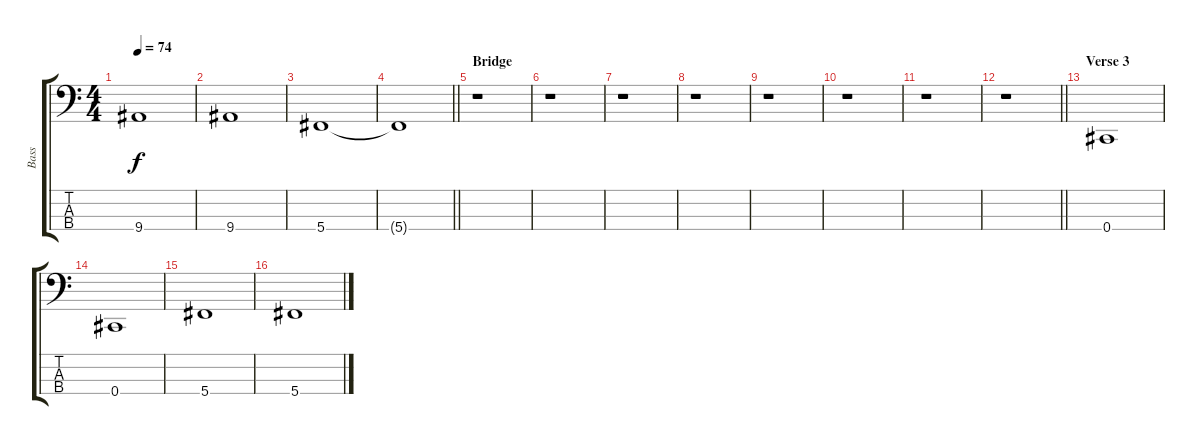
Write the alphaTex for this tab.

\track ("Bass" "Bass") {instrument electricbassfinger}
\staff {score tabs}
\tuning (Gb2 Db2 Ab1 Db1) {hide}
\ts (4 4)
\tempo 74
\clef f4
\ks c
9.4.1{dy f} |
9.4.1 |
5.4.1 |
\barLineRight lightlight
5.4{t}.1 |
\section ("" "Bridge")
r.1 |
r.1 |
r.1 |
r.1 |
r.1 |
r.1 |
r.1 |
\barLineRight lightlight
r.1 |
\section ("" "Verse 3")
0.4.1 |
0.4.1 |
5.4.1 |
5.4.1
